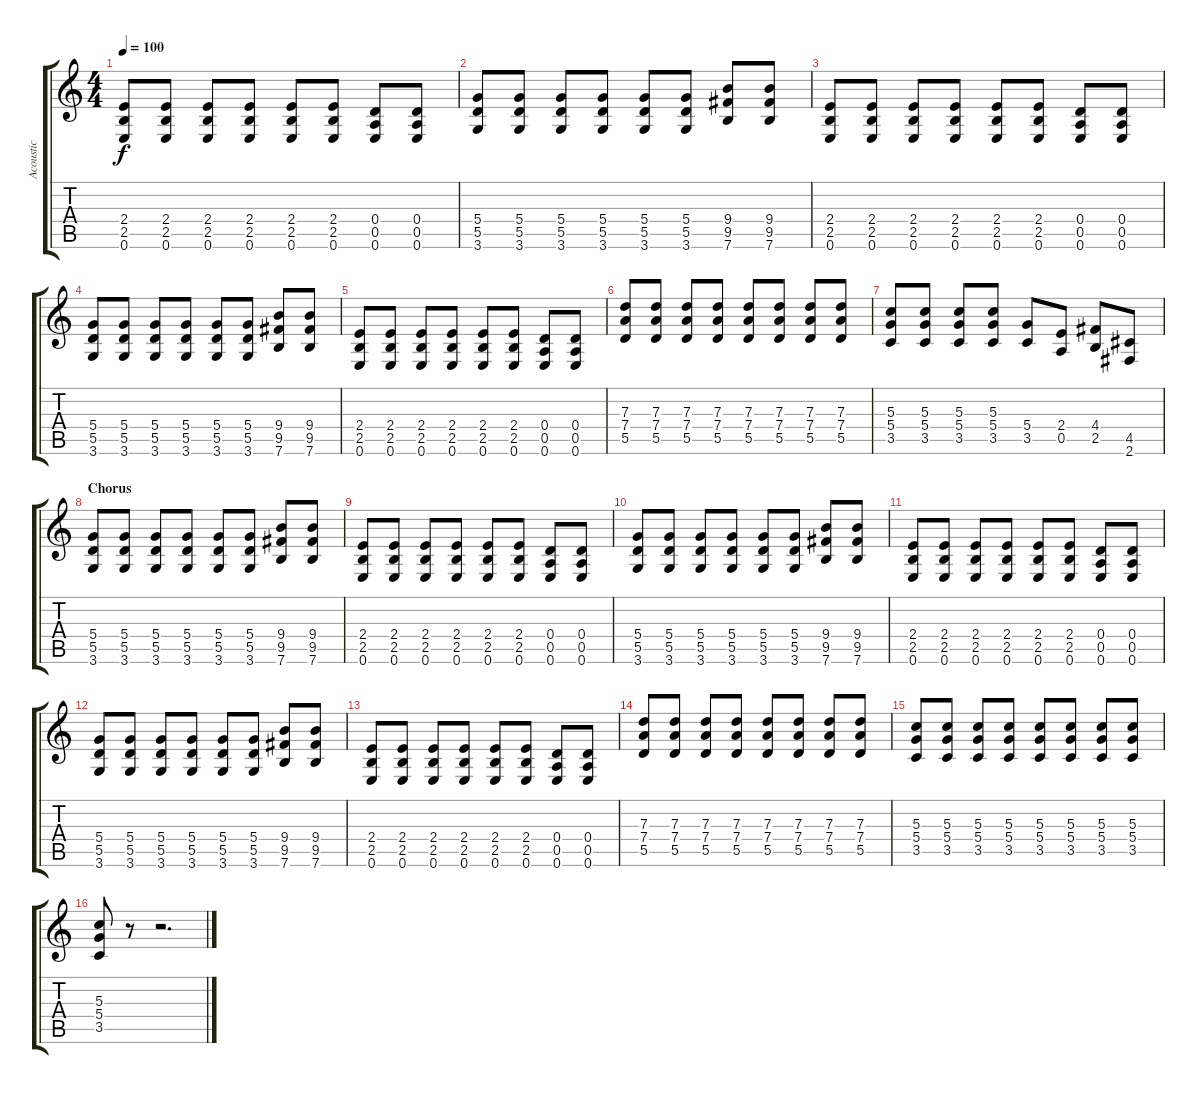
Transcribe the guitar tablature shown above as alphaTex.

\track ("Acoustic" "Acoustic") {instrument acousticguitarnylon}
\staff {score tabs}
\tuning (E4 B3 G3 D3 A2 E2) {hide}
\ts (4 4)
\tempo 100
\clef g2
\ks c
(2.4 2.5 0.6).8{dy f} (2.4 2.5 0.6).8 (2.4 2.5 0.6).8 (2.4 2.5 0.6).8 (2.4 2.5 0.6).8 (2.4 2.5 0.6).8 (0.4 0.5 0.6).8 (0.4 0.5 0.6).8 |
(5.4 5.5 3.6).8 (5.4 5.5 3.6).8 (5.4 5.5 3.6).8 (5.4 5.5 3.6).8 (5.4 5.5 3.6).8 (5.4 5.5 3.6).8 (9.4 9.5 7.6).8 (9.4 9.5 7.6).8 |
(2.4 2.5 0.6).8 (2.4 2.5 0.6).8 (2.4 2.5 0.6).8 (2.4 2.5 0.6).8 (2.4 2.5 0.6).8 (2.4 2.5 0.6).8 (0.4 0.5 0.6).8 (0.4 0.5 0.6).8 |
(5.4 5.5 3.6).8 (5.4 5.5 3.6).8 (5.4 5.5 3.6).8 (5.4 5.5 3.6).8 (5.4 5.5 3.6).8 (5.4 5.5 3.6).8 (9.4 9.5 7.6).8 (9.4 9.5 7.6).8 |
(2.4 2.5 0.6).8 (2.4 2.5 0.6).8 (2.4 2.5 0.6).8 (2.4 2.5 0.6).8 (2.4 2.5 0.6).8 (2.4 2.5 0.6).8 (0.4 0.5 0.6).8 (0.4 0.5 0.6).8 |
(7.3 7.4 5.5).8 (7.3 7.4 5.5).8 (7.3 7.4 5.5).8 (7.3 7.4 5.5).8 (7.3 7.4 5.5).8 (7.3 7.4 5.5).8 (7.3 7.4 5.5).8 (7.3 7.4 5.5).8 |
(5.3 5.4 3.5).8 (5.3 5.4 3.5).8 (5.3 5.4 3.5).8 (5.3 5.4 3.5).8 (5.4 3.5).8 (2.4 0.5).8 (4.4 2.5).8 (4.5 2.6).8 |
\section ("" "Chorus")
(5.4 5.5 3.6).8 (5.4 5.5 3.6).8 (5.4 5.5 3.6).8 (5.4 5.5 3.6).8 (5.4 5.5 3.6).8 (5.4 5.5 3.6).8 (9.4 9.5 7.6).8 (9.4 9.5 7.6).8 |
(2.4 2.5 0.6).8 (2.4 2.5 0.6).8 (2.4 2.5 0.6).8 (2.4 2.5 0.6).8 (2.4 2.5 0.6).8 (2.4 2.5 0.6).8 (0.4 0.5 0.6).8 (0.4 0.5 0.6).8 |
(5.4 5.5 3.6).8 (5.4 5.5 3.6).8 (5.4 5.5 3.6).8 (5.4 5.5 3.6).8 (5.4 5.5 3.6).8 (5.4 5.5 3.6).8 (9.4 9.5 7.6).8 (9.4 9.5 7.6).8 |
(2.4 2.5 0.6).8 (2.4 2.5 0.6).8 (2.4 2.5 0.6).8 (2.4 2.5 0.6).8 (2.4 2.5 0.6).8 (2.4 2.5 0.6).8 (0.4 0.5 0.6).8 (0.4 0.5 0.6).8 |
(5.4 5.5 3.6).8 (5.4 5.5 3.6).8 (5.4 5.5 3.6).8 (5.4 5.5 3.6).8 (5.4 5.5 3.6).8 (5.4 5.5 3.6).8 (9.4 9.5 7.6).8 (9.4 9.5 7.6).8 |
(2.4 2.5 0.6).8 (2.4 2.5 0.6).8 (2.4 2.5 0.6).8 (2.4 2.5 0.6).8 (2.4 2.5 0.6).8 (2.4 2.5 0.6).8 (0.4 0.5 0.6).8 (0.4 0.5 0.6).8 |
(7.3 7.4 5.5).8 (7.3 7.4 5.5).8 (7.3 7.4 5.5).8 (7.3 7.4 5.5).8 (7.3 7.4 5.5).8 (7.3 7.4 5.5).8 (7.3 7.4 5.5).8 (7.3 7.4 5.5).8 |
(5.3 5.4 3.5).8 (5.3 5.4 3.5).8 (5.3 5.4 3.5).8 (5.3 5.4 3.5).8 (5.3 5.4 3.5).8 (5.3 5.4 3.5).8 (5.3 5.4 3.5).8 (5.3 5.4 3.5).8 |
(5.3 5.4 3.5).8 r.8 r.2{d}
